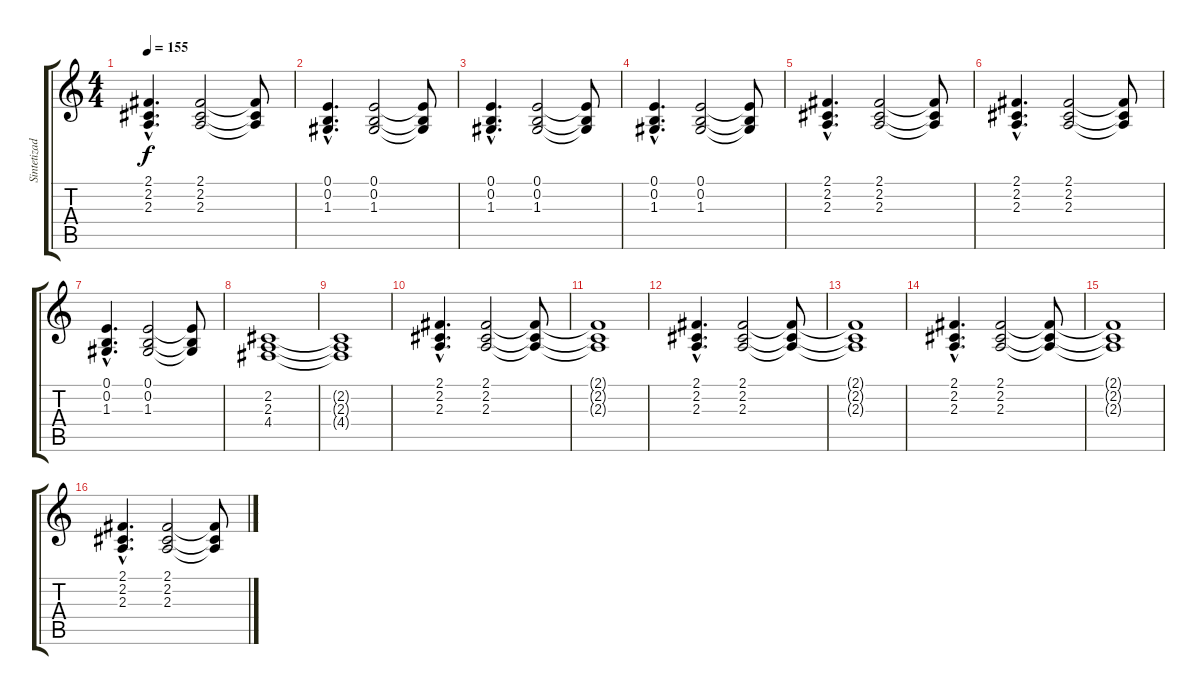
\track ("Sintetizador" "Sintetizad") {instrument acousticgrandpiano}
\staff {score tabs}
\tuning (E4 B3 G3 D3 A2 E2) {hide}
\ts (4 4)
\tempo 155
\clef g2
\ks c
(2.1{hac} 2.2{hac} 2.3{hac}).4{d dy f} (2.1 2.2 2.3).2 (2.1{t} 2.2{t} 2.3{t}).8 |
(0.1{hac} 0.2{hac} 1.3{hac}).4{d} (0.1 0.2 1.3).2 (0.1{t} 0.2{t} 1.3{t}).8 |
(0.1{hac} 0.2{hac} 1.3{hac}).4{d} (0.1 0.2 1.3).2 (0.1{t} 0.2{t} 1.3{t}).8 |
(0.1{hac} 0.2{hac} 1.3{hac}).4{d} (0.1 0.2 1.3).2 (0.1{t} 0.2{t} 1.3{t}).8 |
(2.1{hac} 2.2{hac} 2.3{hac}).4{d} (2.1 2.2 2.3).2 (2.1{t} 2.2{t} 2.3{t}).8 |
(2.1{hac} 2.2{hac} 2.3{hac}).4{d} (2.1 2.2 2.3).2 (2.1{t} 2.2{t} 2.3{t}).8 |
(0.1{hac} 0.2{hac} 1.3{hac}).4{d} (0.1 0.2 1.3).2 (0.1{t} 0.2{t} 1.3{t}).8 |
(2.2 2.3 4.4).1 |
(2.2{t} 2.3{t} 4.4{t}).1 |
(2.1{hac} 2.2{hac} 2.3{hac}).4{d} (2.1 2.2 2.3).2 (2.1{t} 2.2{t} 2.3{t}).8 |
(2.1{t} 2.2{t} 2.3{t}).1 |
(2.1{hac} 2.2{hac} 2.3{hac}).4{d} (2.1 2.2 2.3).2 (2.1{t} 2.2{t} 2.3{t}).8 |
(2.1{t} 2.2{t} 2.3{t}).1 |
(2.1{hac} 2.2{hac} 2.3{hac}).4{d} (2.1 2.2 2.3).2 (2.1{t} 2.2{t} 2.3{t}).8 |
(2.1{t} 2.2{t} 2.3{t}).1 |
(2.1{hac} 2.2{hac} 2.3{hac}).4{d} (2.1 2.2 2.3).2 (2.1{t} 2.2{t} 2.3{t}).8
